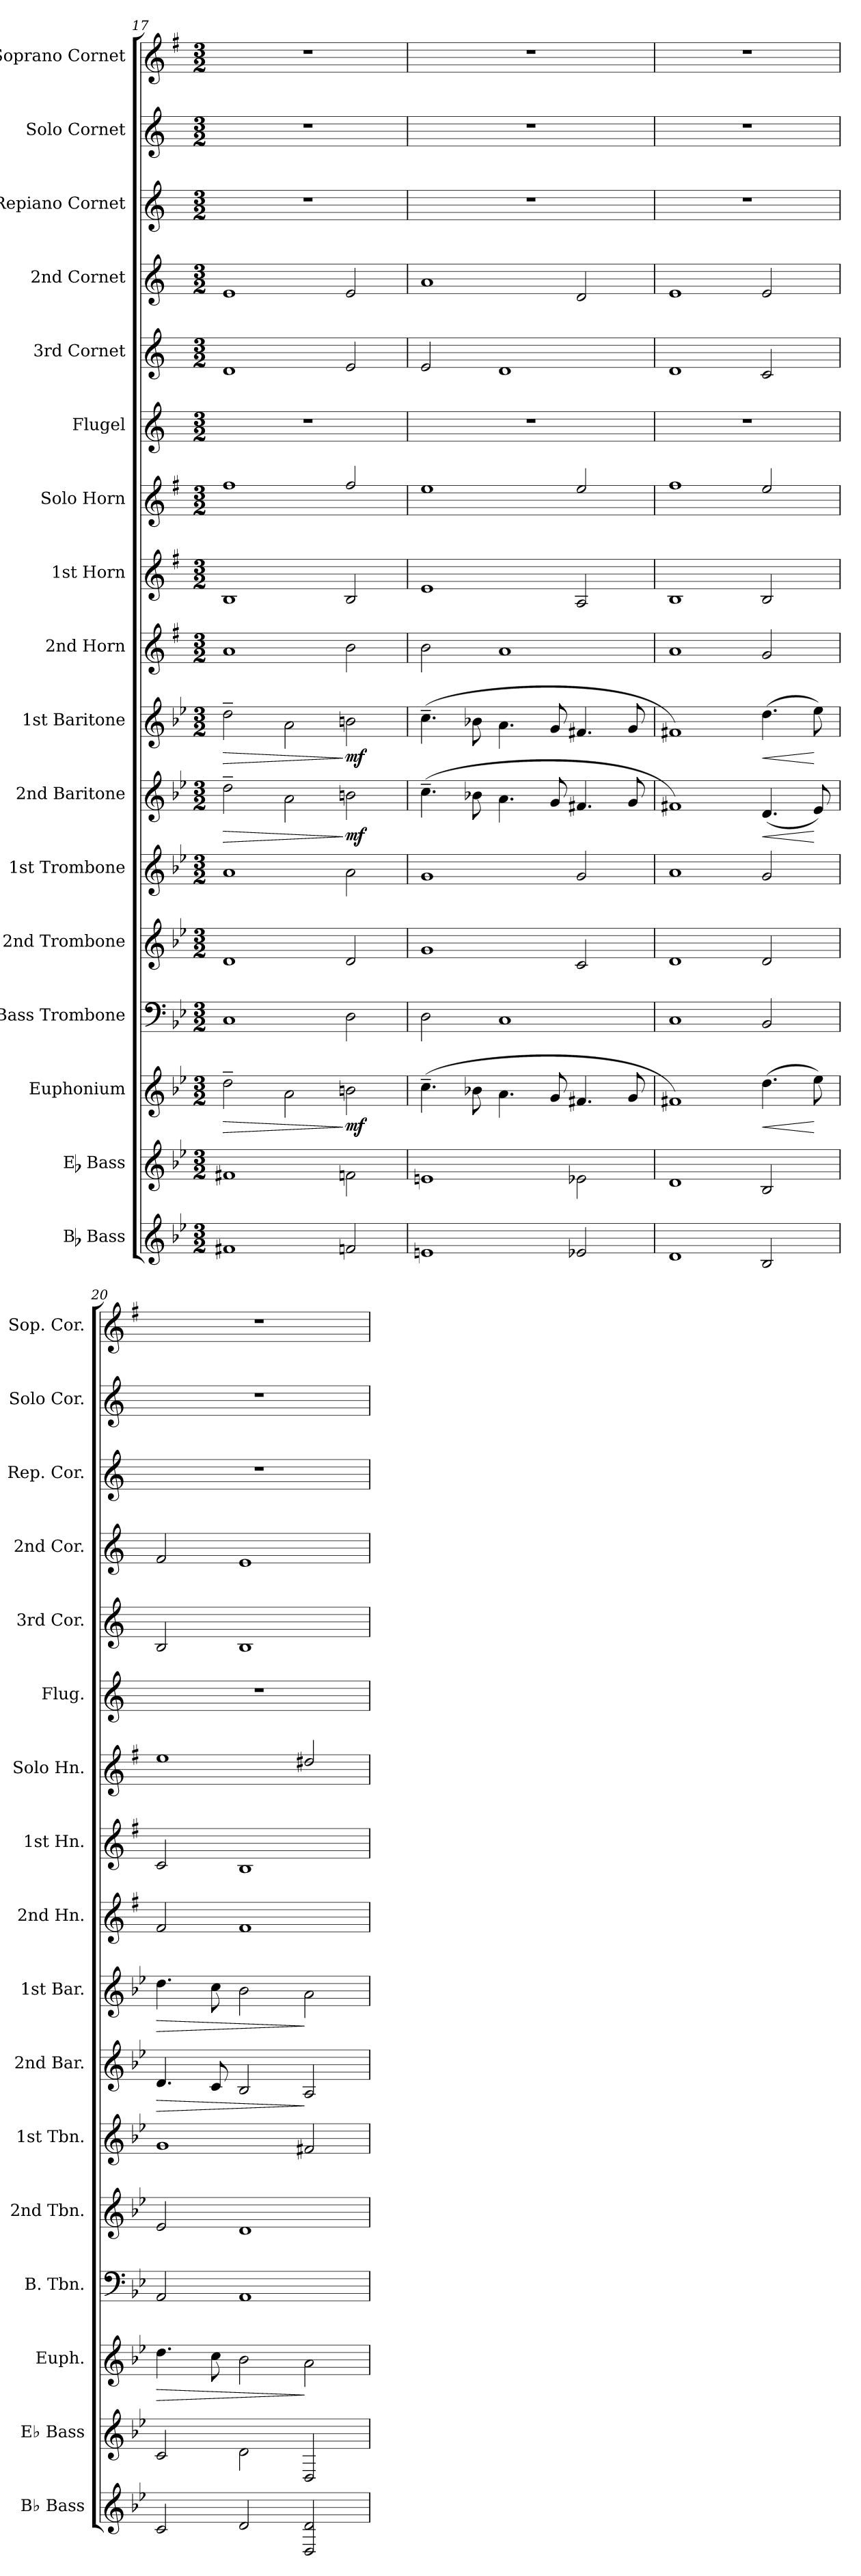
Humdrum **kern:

**kern	**kern	**kern	**dynam	**kern	**kern	**kern	**kern	**dynam	**kern	**dynam	**kern	**kern	**kern	**kern	**kern	**kern	**kern	**kern	**kern
*part17	*part16	*part15	*part15	*part14	*part13	*part12	*part11	*part11	*part10	*part10	*part9	*part8	*part7	*part6	*part5	*part4	*part3	*part2	*part1
*staff17	*staff16	*staff15	*staff15	*staff14	*staff13	*staff12	*staff11	*staff11	*staff10	*staff10	*staff9	*staff8	*staff7	*staff6	*staff5	*staff4	*staff3	*staff2	*staff1
*I"Bb Bass	*I"Eb Bass	*I"Euphonium	*	*I"Bass Trombone	*I"2nd Trombone	*I"1st Trombone	*I"2nd Baritone	*	*I"1st Baritone	*	*I"2nd Horn	*I"1st Horn	*I"Solo Horn	*I"Flugel	*I"3rd Cornet	*I"2nd Cornet	*I"Repiano Cornet	*I"Solo Cornet	*I"Soprano Cornet
*I'Bb Bass	*I'Eb Bass	*I'Euph.	*	*I'B. Tbn.	*I'2nd Tbn.	*I'1st Tbn.	*I'2nd Bar.	*	*I'1st Bar.	*	*I'2nd Hn.	*I'1st Hn.	*I'Solo Hn.	*I'Flug.	*I'3rd Cor.	*I'2nd Cor.	*I'Rep. Cor.	*I'Solo Cor.	*I'Sop. Cor.
*clefG2	*clefG2	*clefG2	*	*clefF4	*clefG2	*clefG2	*clefG2	*	*clefG2	*	*clefG2	*clefG2	*clefG2	*clefG2	*clefG2	*clefG2	*clefG2	*clefG2	*clefG2
*ITrd15c26	*ITrd12c21	*ITrd8c14	*	*	*ITrd8c14	*ITrd8c14	*ITrd8c14	*	*ITrd8c14	*	*ITrd5c9	*ITrd5c9	*ITrd5c9	*ITrd1c2	*ITrd1c2	*ITrd1c2	*ITrd1c2	*ITrd1c2	*ITrd-2c-3
*k[b-e-]	*k[b-e-]	*k[b-e-]	*	*k[b-e-]	*k[b-e-]	*k[b-e-]	*k[b-e-]	*	*k[b-e-]	*	*k[b-e-]	*k[b-e-]	*k[b-e-]	*k[b-e-]	*k[b-e-]	*k[b-e-]	*k[b-e-]	*k[b-e-]	*k[b-e-]
*	*g:	*	*	*g:	*	*	*	*	*	*	*g:	*g:	*g:	*	*	*	*	*	*g:
*M3/2	*M3/2	*M3/2	*	*M3/2	*M3/2	*M3/2	*M3/2	*	*M3/2	*	*M3/2	*M3/2	*M3/2	*M3/2	*M3/2	*M3/2	*M3/2	*M3/2	*M3/2
=17	=17	=17	=17	=17	=17	=17	=17	=17	=17	=17	=17	=17	=17	=17	=17	=17	=17	=17	=17
!	!	!	!LO:HP:b	!	!	!	!	!LO:HP:b	!	!LO:HP:b	!	!	!	!	!	!	!	!	!
1FF#X	1F#X	2d~\	>	1C	1D	1A	2d~\	>	2d~\	>	1c	1D	1a	1.r	1c	1d	1.r	1.r	1.r
.	.	2A\	.	.	.	.	2A\	.	2A\	.	.	.	.	.	.	.	.	.	.
!	!	!	!LO:DY:n=1:b	!	!	!	!	!LO:DY:n=1:b	!	!LO:DY:n=1:b	!	!	!	!	!	!	!	!	!
2FFn/	2Fn\	2Bn\	] mf	2D\	2D/	2A\	2Bn\	] mf	2Bn\	] mf	2d\	2D/	2a/	.	2d/	2d/	.	.	.
=18	=18	=18	=18	=18	=18	=18	=18	=18	=18	=18	=18	=18	=18	=18	=18	=18	=18	=18	=18
1EEn	1En	(>4.c~\	.	2D\	1G	1G	(>4.c~\	.	(>4.c~\	.	2d\	1G	1g	1.r	2d/	1g	1.r	1.r	1.r
.	.	8B-X\	.	.	.	.	8B-X\	.	8B-X\	.	.	.	.	.	.	.	.	.	.
.	.	4.A\	.	1C	.	.	4.A\	.	4.A\	.	1c	.	.	.	1c	.	.	.	.
.	.	8G/	.	.	.	.	8G/	.	8G/	.	.	.	.	.	.	.	.	.	.
2EE-X/	2E-X\	4.F#X/	.	.	2C/	2G/	4.F#X/	.	4.F#X/	.	.	2C/	2g/	.	.	2c/	.	.	.
.	.	8G/	.	.	.	.	8G/	.	8G/	.	.	.	.	.	.	.	.	.	.
!!LO:PB:g=z
=19	=19	=19	=19	=19	=19	=19	=19	=19	=19	=19	=19	=19	=19	=19	=19	=19	=19	=19	=19
1DD	1D	1F#X)	.	1C	1D	1A	1F#X)	.	1F#X)	.	1c	1D	1a	1.r	1c	1d	1.r	1.r	1.r
!	!	!	!LO:HP:b	!	!	!	!	!LO:HP:b	!	!LO:HP:b	!	!	!	!	!	!	!	!	!
2BBB-/	2BB-/	(>4.d\	<	2BB-/	2D/	2G/	(<4.D/	<	(>4.d\	<	2B-/	2D/	2g/	.	2B-/	2d/	.	.	.
.	.	8e-\)	[	.	.	.	8E-/)	[	8e-\)	[	.	.	.	.	.	.	.	.	.
=20	=20	=20	=20	=20	=20	=20	=20	=20	=20	=20	=20	=20	=20	=20	=20	=20	=20	=20	=20
!	!	!	!LO:HP:b	!	!	!	!	!LO:HP:b	!	!LO:HP:b	!	!	!	!	!	!	!	!	!
2CC/	2C/	4.d\	>	2AA/	2E-/	1G	4.D/	>	4.d\	>	2A/	2E-/	1g	1.r	2A/	2e-/	1.r	1.r	1.r
.	.	8c\	.	.	.	.	8C/	.	8c\	.	.	.	.	.	.	.	.	.	.
2DD/	2D\	2B-\	.	1AA	1D	.	2BB-/	.	2B-\	.	1A	1D	.	.	1A	1d	.	.	.
2DDD/ 2DD/	2DD/	2A\	]	.	.	2F#X/	2AA/	]	2A\	]	.	.	2f#X/	.	.	.	.	.	.
=	=	=	=	=	=	=	=	=	=	=	=	=	=	=	=	=	=	=	=
*-	*-	*-	*-	*-	*-	*-	*-	*-	*-	*-	*-	*-	*-	*-	*-	*-	*-	*-	*-
